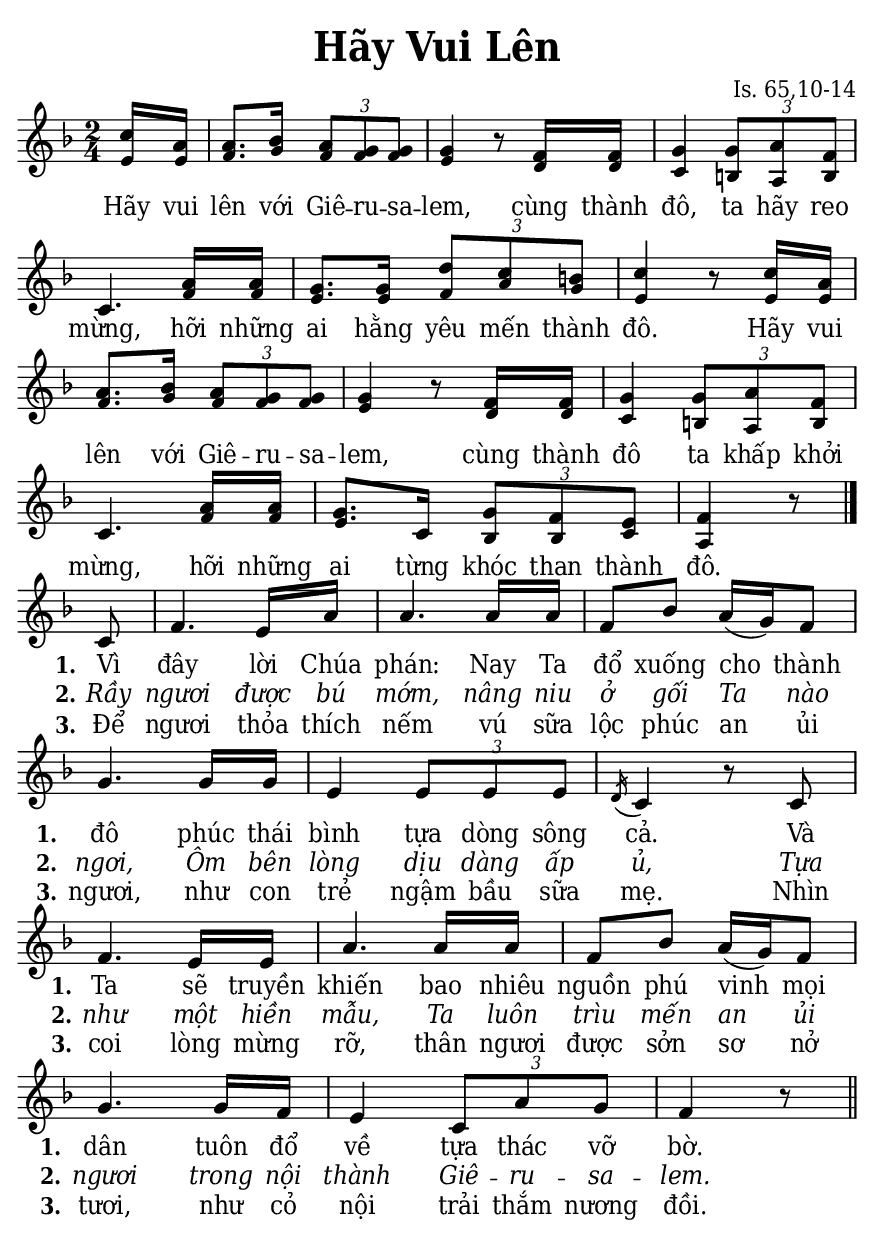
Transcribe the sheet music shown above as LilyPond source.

% Cài đặt chung\
\version "2.22.1"
\include "english.ly"

\header {
  title = \markup { \fontsize #1 "Hãy Vui Lên" }
  composer = "Is. 65,10-14"
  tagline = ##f
}

% Nhạc phiên khúc
nhacPhienKhucSop = \relative c'' {
  \partial 8 c16 a |
  a8. bf16 \tuplet 3/2 { a8 g g } |
  g4 r8 f16 f |
  g4 \tuplet 3/2 { g8 a f } |
  c4. a'16 a |
  g8. g16 \tuplet 3/2 { d'8 c b! } |
  c4 r8 c16 a |
  a8. bf16 \tuplet 3/2 { a8 g g } |
  g4 r8 f16 f |
  g4 \tuplet 3/2 { g8 a f } |
  c4. a'16 a |
  g8. c,16 \tuplet 3/2 { g'8 f e } |
  f4 r8 \bar "|." \break
  
  c8 |
  f4. e16 a |
  a4. a16 a |
  f8 bf a16 (g) f8 |
  g4. g16 g |
  e4 \tuplet 3/2 { e8 e e } |
  \slashedGrace { d16 ( } c4) r8 c |
  f4. e16 e |
  a4. a16 a |
  f8 bf a16 (g) f8 |
  g4. g16 f |
  e4 \tuplet 3/2 { c8 a' g } |
  f4 r8 \bar "||"
}

nhacPhienKhucAlto = \relative c' {
  e16 e |
  f8. g16 \tuplet 3/2 { f8 f f } |
  e4 r8 d16 d |
  c4 \tuplet 3/2 { b!8 a b } |
  c4. f16 f |
  e8. e16 \tuplet 3/2 { f8 a g } |
  e4 r8 e16 e |
  f8. g16 \tuplet 3/2 { f8 f f } |
  e4 r8 d16 d |
  c4 \tuplet 3/2 { b!8 a b } |
  c4. f16 f |
  e8. c16 \tuplet 3/2 { bf8 bf c } |
  a4
}

% Lời phiên khúc
loiPhienKhucSop = \lyrics {
  %\set stanza = "ĐK:"
  Hãy vui lên với Giê -- ru -- sa -- lem,
  cùng thành đô, ta hãy reo mừng,
  hỡi những ai hằng yêu mến thành đô.
  Hãy vui lên với Giê -- ru -- sa -- lem,
  cùng thành đô ta khấp khởi mừng,
  hỡi những ai từng khóc than thành đô.
  <<
    {
      \set stanza = "1."
      Vì đây lời Chúa phán:
      Nay Ta đổ xuống cho thành đô
      phúc thái bình tựa dòng sông cả.
      Và Ta sẽ truyền khiến bao nhiêu nguồn phú vinh mọi dân
      tuôn đổ về tựa thác vỡ bờ.
    }
    \new Lyrics {
	    \set associatedVoice = "beSop"
	    \set stanza = "2."
      \override Lyrics.LyricText.font-shape = #'italic
	    Rầy ngươi được bú mớm, nâng niu ở gối Ta nào ngơi,
	    Ôm bên lòng dịu dàng ấp ủ,
	    Tựa như một hiền mẫu,
	    Ta luôn trìu mến an ủi ngươi
	    trong nội thành Giê -- ru -- sa -- lem.
    }
    \new Lyrics {
	    \set associatedVoice = "beSop"
	    \set stanza = "3."
	    Để ngươi thỏa thích nếm vú sữa lộc phúc an ủi ngươi,
	    như con trẻ ngậm bầu sữa mẹ.
	    Nhìn coi lòng mừng rỡ,
	    thân ngươi được sởn sơ nở tươi,
	    như cỏ nội trải thắm nương đồi.
    }
  >>
}

% Dàn trang
\paper {
  #(set-paper-size "a5")
  top-margin = 3\mm
  bottom-margin = 3\mm
  left-margin = 3\mm
  right-margin = 3\mm
  indent = #0
  #(define fonts
	 (make-pango-font-tree "Deja Vu Serif Condensed"
	 		       "Deja Vu Serif Condensed"
			       "Deja Vu Serif Condensed"
			       (/ 20 20)))
  print-page-number = ##f
  page-count = #1
}

TongNhip = {
  \key f \major \time 2/4
  \set Timing.beamExceptions = #'()
  \set Timing.baseMoment = #(ly:make-moment 1/4)
}

% mã nguồn cho những chức năng chưa hỗ trợ trong phiên bản lilypond hiện tại
% cung cấp bởi cộng đồng lilypond khi gửi email đến lilypond-user@gnu.org
% Đổi kích thước nốt cho bè phụ
notBePhu =
#(define-music-function (font-size music) (number? ly:music?)
   (for-some-music
     (lambda (m)
       (if (music-is-of-type? m 'rhythmic-event)
           (begin
             (set! (ly:music-property m 'tweaks)
                   (cons `(font-size . ,font-size)
                         (ly:music-property m 'tweaks)))
             #t)
           #f))
     music)
   music)

% in số phiên khúc trên mỗi dòng
#(define (add-grob-definition grob-name grob-entry)
    (set! all-grob-descriptions
          (cons ((@@ (lily) completize-grob-entry)
                 (cons grob-name grob-entry))
                all-grob-descriptions)))

#(add-grob-definition
   'StanzaNumberSpanner
   `((direction . ,LEFT)
     (font-series . bold)
     (padding . 1)
     (side-axis . ,X)
     (stencil . ,ly:text-interface::print)
     (X-offset . ,ly:side-position-interface::x-aligned-side)
     (Y-extent . ,grob::always-Y-extent-from-stencil)
     (meta . ((class . Spanner)
              (interfaces . (font-interface
                             side-position-interface
                             stanza-number-interface
                             text-interface))))))

\layout {
   \context {
     \Global
     \grobdescriptions #all-grob-descriptions
   }
   \context {
     \Score
     \remove Stanza_number_align_engraver
     \consists
       #(lambda (context)
          (let ((texts '())
                (syllables '()))
            (make-engraver
             (acknowledgers
              ((stanza-number-interface engraver grob source-engraver)
                 (set! texts (cons grob texts)))
              ((lyric-syllable-interface engraver grob source-engraver)
                 (set! syllables (cons grob syllables))))
             ((stop-translation-timestep engraver)
                (for-each
                 (lambda (text)
                   (for-each
                    (lambda (syllable)
                      (ly:pointer-group-interface::add-grob text
'side-support-elements syllable))
                    syllables))
                 texts)
                (set! syllables '())))))
   }
   \context {
     \Lyrics
     \remove Stanza_number_engraver
     \consists
       #(lambda (context)
          (let ((text #f)
                (last-stanza #f))
            (make-engraver
             ((process-music engraver)
                (let ((stanza (ly:context-property context 'stanza #f)))
                  (if (and stanza (not (equal? stanza last-stanza)))
                      (let ((column (ly:context-property context
'currentCommandColumn)))
                        (set! last-stanza stanza)
                        (if text
                            (ly:spanner-set-bound! text RIGHT column))

                        (set! text (ly:engraver-make-grob engraver
'StanzaNumberSpanner '()))
                        (ly:grob-set-property! text 'text stanza)
                        (ly:spanner-set-bound! text LEFT column)))))
             ((finalize engraver)
                (if text
                    (let ((column (ly:context-property context
'currentCommandColumn)))
                      (ly:spanner-set-bound! text RIGHT column)))))))
     \override StanzaNumberSpanner.horizon-padding = 10000
   }
}
% kết thúc mã nguồn

\score {
  \new ChoirStaff <<
    \new Staff \with {
        \consists "Merge_rests_engraver"
        printPartCombineTexts = ##f
      }
      <<
      \new Voice \TongNhip \partCombine 
        \nhacPhienKhucSop
        \notBePhu -1 { \nhacPhienKhucAlto }
      \new NullVoice = beSop \nhacPhienKhucSop
      \new Lyrics \lyricsto beSop \loiPhienKhucSop
      >>
  >>
  \layout {
    \override Lyrics.LyricSpace.minimum-distance = #1.2
    \override LyricHyphen.minimum-distance = #0.8
    \override Score.BarNumber.break-visibility = ##(#f #f #f)
    \override Score.SpacingSpanner.uniform-stretching = ##t
  } 
}
